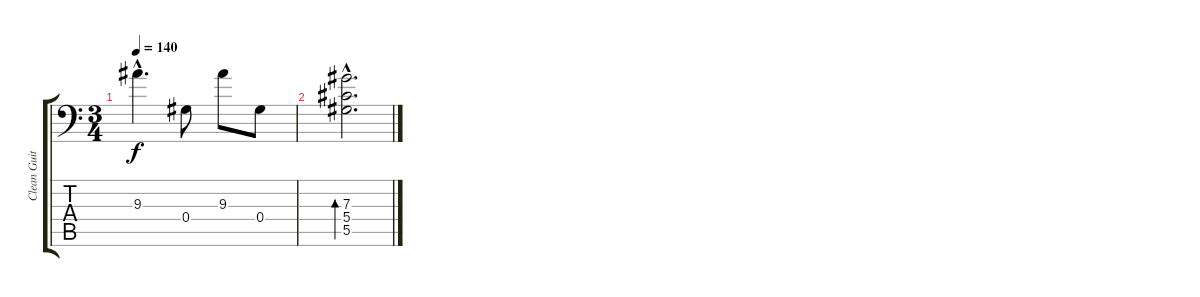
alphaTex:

\track ("Clean Guitar I" "Clean Guit") {instrument acousticguitarsteel}
\staff {score tabs}
\tuning (Bb3 F3 Db3 Ab2 Eb2 Bb1) {hide}
\ts (3 4)
\tempo 140
\clef f4
\ks c
9.3{hac}.4{d dy f} 0.4.8 9.3.8 0.4.8 |
(7.3{hac} 5.4{hac} 5.5{hac}).2{d bd 480}
